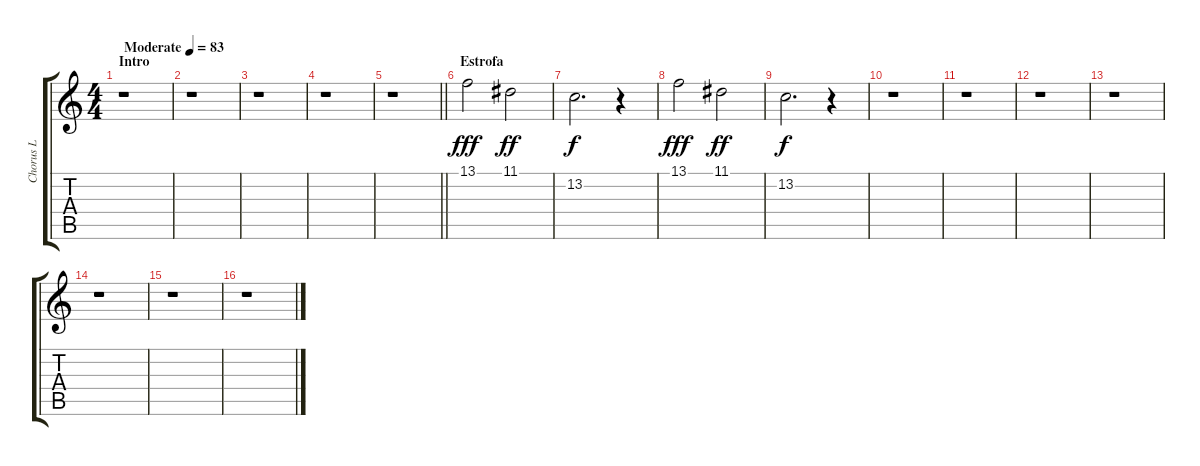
\track ("Chorus L" "Chorus L") {instrument synthvoice}
\staff {score tabs}
\tuning (E4 B3 G3 D3 A2 E2) {hide}
\ts (4 4)
\section ("" "Intro")
\tempo (83 "Moderate")
\clef g2
\ks c
r.1{dy fff instrument synthvoice} |
r.1 |
r.1 |
r.1 |
\barLineRight lightlight
r.1 |
\section ("" "Estrofa")
13.1.2{balance 7} 11.1.2{dy ff} |
13.2.2{d dy f} r.4 |
13.1.2{dy fff} 11.1.2{dy ff} |
13.2.2{d dy f} r.4 |
r.1 |
r.1 |
r.1 |
r.1 |
r.1 |
r.1 |
r.1
